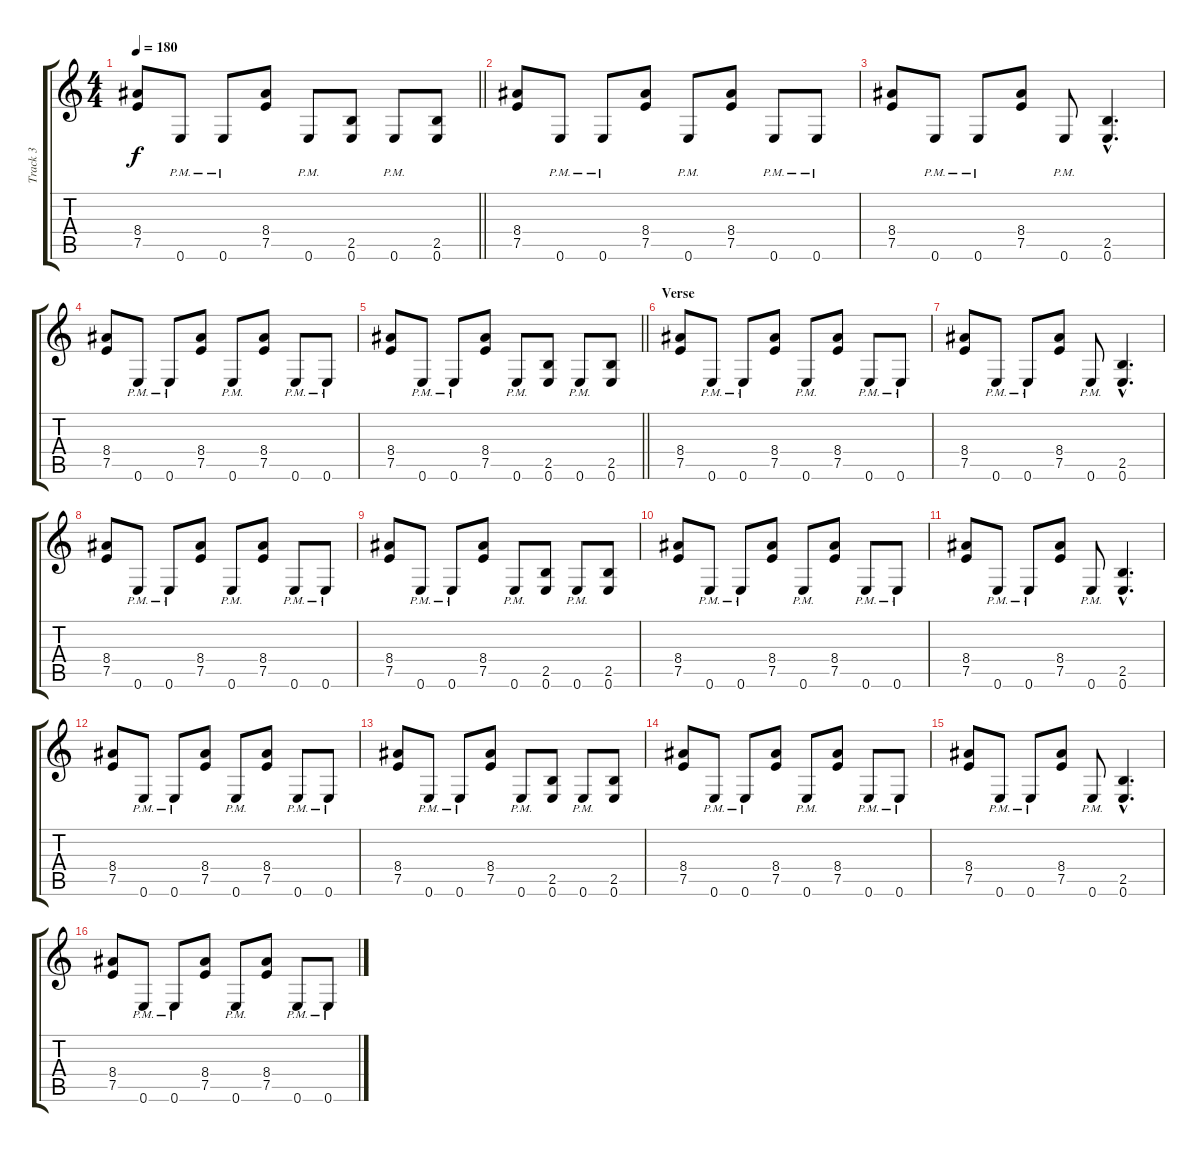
\track ("Track 3" "Track 3") {instrument distortionguitar}
\staff {score tabs}
\tuning (E4 B3 G3 D3 A2 E2) {hide}
\ts (4 4)
\tempo 180
\clef g2
\barLineRight lightlight
\ks c
(8.4 7.5).8{dy f} 0.6{pm}.8 0.6{pm}.8 (8.4 7.5).8 0.6{pm}.8 (2.5 0.6).8 0.6{pm}.8 (2.5 0.6).8 |
(8.4 7.5).8 0.6{pm}.8 0.6{pm}.8 (8.4 7.5).8 0.6{pm}.8 (8.4 7.5).8 0.6{pm}.8 0.6{pm}.8 |
(8.4 7.5).8 0.6{pm}.8 0.6{pm}.8 (8.4 7.5).8 0.6{pm}.8 (2.5{hac} 0.6{hac}).4{d} |
(8.4 7.5).8 0.6{pm}.8 0.6{pm}.8 (8.4 7.5).8 0.6{pm}.8 (8.4 7.5).8 0.6{pm}.8 0.6{pm}.8 |
\barLineRight lightlight
(8.4 7.5).8 0.6{pm}.8 0.6{pm}.8 (8.4 7.5).8 0.6{pm}.8 (2.5 0.6).8 0.6{pm}.8 (2.5 0.6).8 |
\section ("" "Verse")
(8.4 7.5).8 0.6{pm}.8 0.6{pm}.8 (8.4 7.5).8 0.6{pm}.8 (8.4 7.5).8 0.6{pm}.8 0.6{pm}.8 |
(8.4 7.5).8 0.6{pm}.8 0.6{pm}.8 (8.4 7.5).8 0.6{pm}.8 (2.5{hac} 0.6{hac}).4{d} |
(8.4 7.5).8 0.6{pm}.8 0.6{pm}.8 (8.4 7.5).8 0.6{pm}.8 (8.4 7.5).8 0.6{pm}.8 0.6{pm}.8 |
(8.4 7.5).8 0.6{pm}.8 0.6{pm}.8 (8.4 7.5).8 0.6{pm}.8 (2.5 0.6).8 0.6{pm}.8 (2.5 0.6).8 |
(8.4 7.5).8 0.6{pm}.8 0.6{pm}.8 (8.4 7.5).8 0.6{pm}.8 (8.4 7.5).8 0.6{pm}.8 0.6{pm}.8 |
(8.4 7.5).8 0.6{pm}.8 0.6{pm}.8 (8.4 7.5).8 0.6{pm}.8 (2.5{hac} 0.6{hac}).4{d} |
(8.4 7.5).8 0.6{pm}.8 0.6{pm}.8 (8.4 7.5).8 0.6{pm}.8 (8.4 7.5).8 0.6{pm}.8 0.6{pm}.8 |
(8.4 7.5).8 0.6{pm}.8 0.6{pm}.8 (8.4 7.5).8 0.6{pm}.8 (2.5 0.6).8 0.6{pm}.8 (2.5 0.6).8 |
(8.4 7.5).8 0.6{pm}.8 0.6{pm}.8 (8.4 7.5).8 0.6{pm}.8 (8.4 7.5).8 0.6{pm}.8 0.6{pm}.8 |
(8.4 7.5).8 0.6{pm}.8 0.6{pm}.8 (8.4 7.5).8 0.6{pm}.8 (2.5{hac} 0.6{hac}).4{d} |
(8.4 7.5).8 0.6{pm}.8 0.6{pm}.8 (8.4 7.5).8 0.6{pm}.8 (8.4 7.5).8 0.6{pm}.8 0.6{pm}.8
